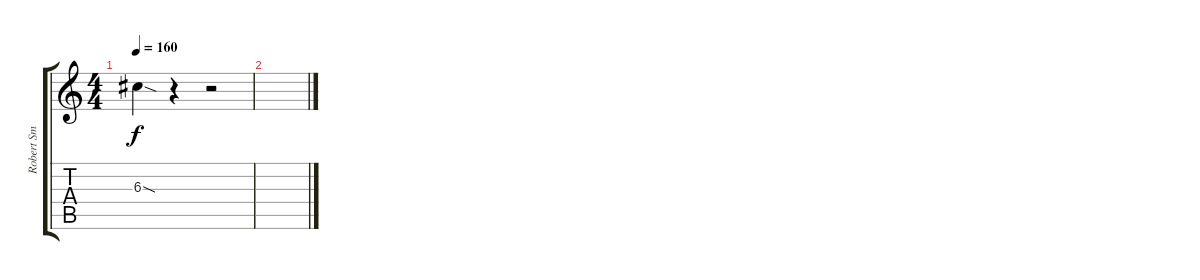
\track (" Robert Smith guitar" " Robert Sm") {instrument electricguitarclean}
\staff {score tabs}
\tuning (E4 B3 G3 D3 A2 E2) {hide}
\ts (4 4)
\tempo 160
\clef g2
\ks c
6.3{sod}.4{dy f} r.4 r.2 |
\section ("" "")
